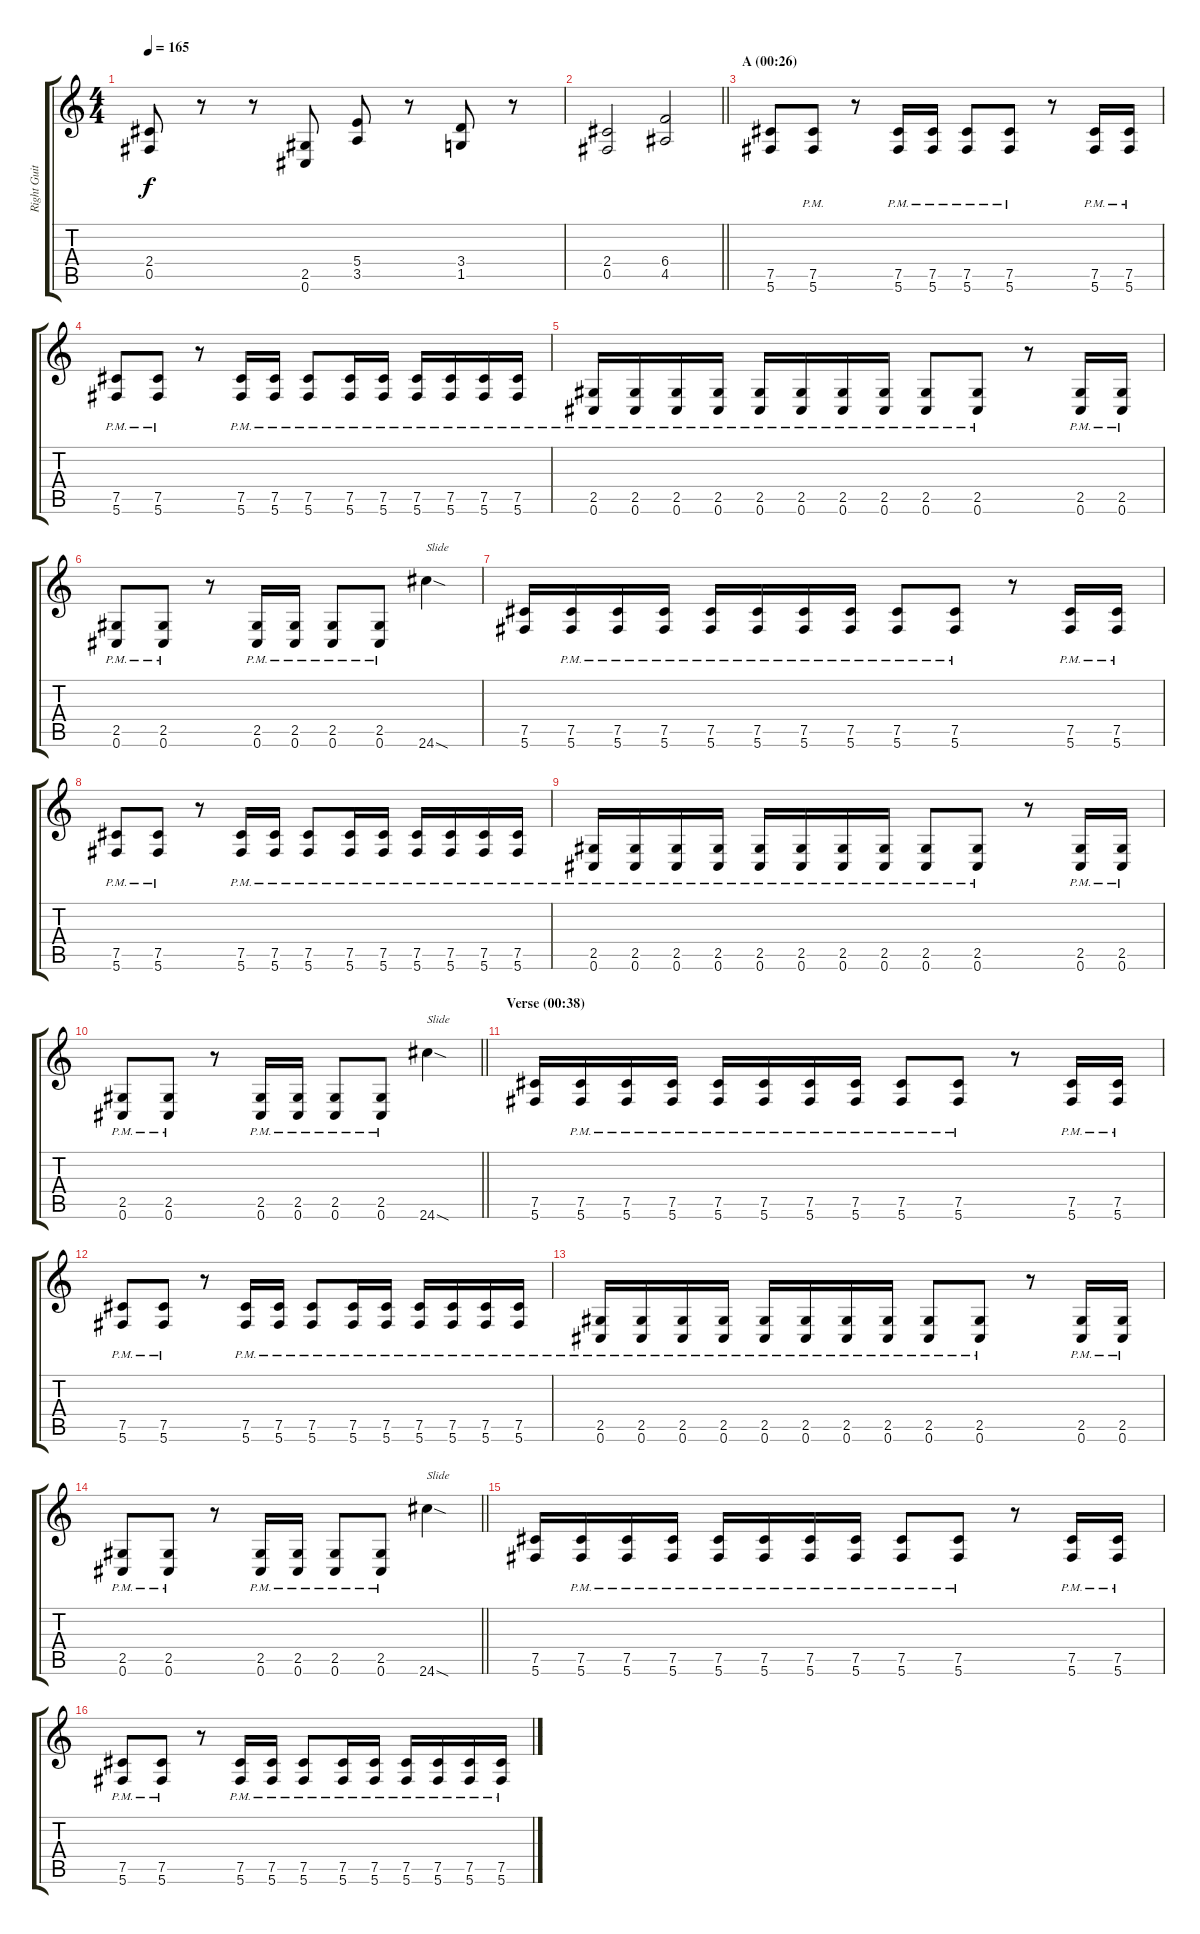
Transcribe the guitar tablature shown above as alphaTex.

\track ("Right Guitar" "Right Guit") {instrument distortionguitar}
\staff {score tabs}
\tuning (Db4 Ab3 E3 B2 Gb2 Db2) {hide}
\ts (4 4)
\tempo 165
\clef g2
\ks c
(2.4 0.5).8{dy f} r.8 r.8 (2.5 0.6).8 (5.4 3.5).8 r.8 (3.4 1.5).8 r.8 |
\barLineRight lightlight
(2.4 0.5).2 (6.4 4.5).2 |
\section ("" "A (00:26)")
(7.5 5.6).8 (7.5{pm} 5.6{pm}).8 r.8 (7.5{pm} 5.6{pm}).16 (7.5{pm} 5.6{pm}).16 (7.5{pm} 5.6{pm}).8 (7.5{pm} 5.6{pm}).8 r.8 (7.5{pm} 5.6{pm}).16 (7.5{pm} 5.6{pm}).16 |
(7.5{pm} 5.6{pm}).8 (7.5{pm} 5.6{pm}).8 r.8 (7.5{pm} 5.6{pm}).16 (7.5{pm} 5.6{pm}).16 (7.5{pm} 5.6{pm}).8 (7.5{pm} 5.6{pm}).16 (7.5{pm} 5.6{pm}).16 (7.5{pm} 5.6{pm}).16 (7.5{pm} 5.6{pm}).16 (7.5{pm} 5.6{pm}).16 (7.5{pm} 5.6{pm}).16 |
(2.5{pm} 0.6{pm}).16 (2.5{pm} 0.6{pm}).16 (2.5{pm} 0.6{pm}).16 (2.5{pm} 0.6{pm}).16 (2.5{pm} 0.6{pm}).16 (2.5{pm} 0.6{pm}).16 (2.5{pm} 0.6{pm}).16 (2.5{pm} 0.6{pm}).16 (2.5{pm} 0.6{pm}).8 (2.5{pm} 0.6{pm}).8 r.8 (2.5{pm} 0.6{pm}).16 (2.5{pm} 0.6{pm}).16 |
(2.5{pm} 0.6{pm}).8 (2.5{pm} 0.6{pm}).8 r.8 (2.5{pm} 0.6{pm}).16 (2.5{pm} 0.6{pm}).16 (2.5{pm} 0.6{pm}).8 (2.5{pm} 0.6{pm}).8 24.6{sod}.4{txt "Slide"} |
(7.5 5.6).16 (7.5{pm} 5.6{pm}).16 (7.5{pm} 5.6{pm}).16 (7.5{pm} 5.6{pm}).16 (7.5{pm} 5.6{pm}).16 (7.5{pm} 5.6{pm}).16 (7.5{pm} 5.6{pm}).16 (7.5{pm} 5.6{pm}).16 (7.5{pm} 5.6{pm}).8 (7.5{pm} 5.6{pm}).8 r.8 (7.5{pm} 5.6{pm}).16 (7.5{pm} 5.6{pm}).16 |
(7.5{pm} 5.6{pm}).8 (7.5{pm} 5.6{pm}).8 r.8 (7.5{pm} 5.6{pm}).16 (7.5{pm} 5.6{pm}).16 (7.5{pm} 5.6{pm}).8 (7.5{pm} 5.6{pm}).16 (7.5{pm} 5.6{pm}).16 (7.5{pm} 5.6{pm}).16 (7.5{pm} 5.6{pm}).16 (7.5{pm} 5.6{pm}).16 (7.5{pm} 5.6{pm}).16 |
(2.5{pm} 0.6{pm}).16 (2.5{pm} 0.6{pm}).16 (2.5{pm} 0.6{pm}).16 (2.5{pm} 0.6{pm}).16 (2.5{pm} 0.6{pm}).16 (2.5{pm} 0.6{pm}).16 (2.5{pm} 0.6{pm}).16 (2.5{pm} 0.6{pm}).16 (2.5{pm} 0.6{pm}).8 (2.5{pm} 0.6{pm}).8 r.8 (2.5{pm} 0.6{pm}).16 (2.5{pm} 0.6{pm}).16 |
\barLineRight lightlight
(2.5{pm} 0.6{pm}).8 (2.5{pm} 0.6{pm}).8 r.8 (2.5{pm} 0.6{pm}).16 (2.5{pm} 0.6{pm}).16 (2.5{pm} 0.6{pm}).8 (2.5{pm} 0.6{pm}).8 24.6{sod}.4{txt "Slide"} |
\section ("" "Verse (00:38)")
(7.5 5.6).16 (7.5{pm} 5.6{pm}).16 (7.5{pm} 5.6{pm}).16 (7.5{pm} 5.6{pm}).16 (7.5{pm} 5.6{pm}).16 (7.5{pm} 5.6{pm}).16 (7.5{pm} 5.6{pm}).16 (7.5{pm} 5.6{pm}).16 (7.5{pm} 5.6{pm}).8 (7.5{pm} 5.6{pm}).8 r.8 (7.5{pm} 5.6{pm}).16 (7.5{pm} 5.6{pm}).16 |
(7.5{pm} 5.6{pm}).8 (7.5{pm} 5.6{pm}).8 r.8 (7.5{pm} 5.6{pm}).16 (7.5{pm} 5.6{pm}).16 (7.5{pm} 5.6{pm}).8 (7.5{pm} 5.6{pm}).16 (7.5{pm} 5.6{pm}).16 (7.5{pm} 5.6{pm}).16 (7.5{pm} 5.6{pm}).16 (7.5{pm} 5.6{pm}).16 (7.5{pm} 5.6{pm}).16 |
(2.5{pm} 0.6{pm}).16 (2.5{pm} 0.6{pm}).16 (2.5{pm} 0.6{pm}).16 (2.5{pm} 0.6{pm}).16 (2.5{pm} 0.6{pm}).16 (2.5{pm} 0.6{pm}).16 (2.5{pm} 0.6{pm}).16 (2.5{pm} 0.6{pm}).16 (2.5{pm} 0.6{pm}).8 (2.5{pm} 0.6{pm}).8 r.8 (2.5{pm} 0.6{pm}).16 (2.5{pm} 0.6{pm}).16 |
\barLineRight lightlight
(2.5{pm} 0.6{pm}).8 (2.5{pm} 0.6{pm}).8 r.8 (2.5{pm} 0.6{pm}).16 (2.5{pm} 0.6{pm}).16 (2.5{pm} 0.6{pm}).8 (2.5{pm} 0.6{pm}).8 24.6{sod}.4{txt "Slide"} |
(7.5 5.6).16 (7.5{pm} 5.6{pm}).16 (7.5{pm} 5.6{pm}).16 (7.5{pm} 5.6{pm}).16 (7.5{pm} 5.6{pm}).16 (7.5{pm} 5.6{pm}).16 (7.5{pm} 5.6{pm}).16 (7.5{pm} 5.6{pm}).16 (7.5{pm} 5.6{pm}).8 (7.5{pm} 5.6{pm}).8 r.8 (7.5{pm} 5.6{pm}).16 (7.5{pm} 5.6{pm}).16 |
(7.5{pm} 5.6{pm}).8 (7.5{pm} 5.6{pm}).8 r.8 (7.5{pm} 5.6{pm}).16 (7.5{pm} 5.6{pm}).16 (7.5{pm} 5.6{pm}).8 (7.5{pm} 5.6{pm}).16 (7.5{pm} 5.6{pm}).16 (7.5{pm} 5.6{pm}).16 (7.5{pm} 5.6{pm}).16 (7.5{pm} 5.6{pm}).16 (7.5{pm} 5.6{pm}).16
